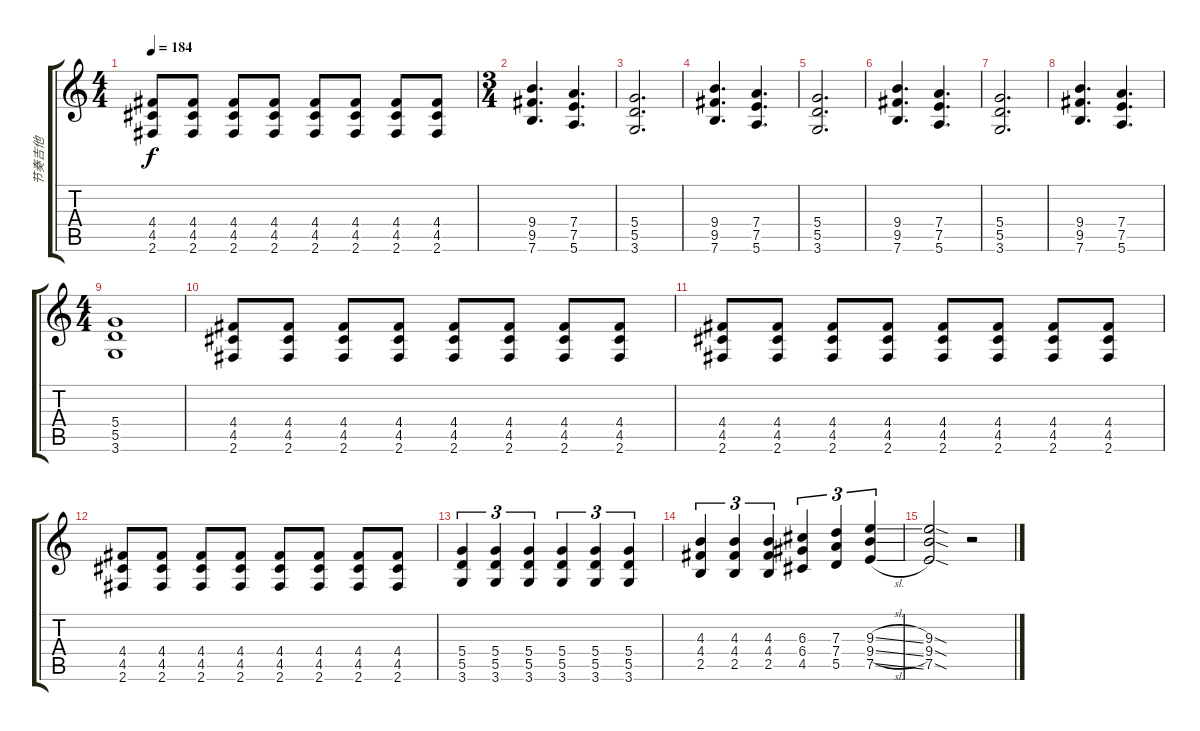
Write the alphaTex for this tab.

\track ("节奏吉他" "节奏吉他") {instrument distortionguitar}
\staff {score tabs}
\tuning (E4 B3 G3 D3 A2 E2) {hide}
\ts (4 4)
\tempo 184
\clef g2
\ks c
(4.4 4.5 2.6).8{dy f} (4.4 4.5 2.6).8 (4.4 4.5 2.6).8 (4.4 4.5 2.6).8 (4.4 4.5 2.6).8 (4.4 4.5 2.6).8 (4.4 4.5 2.6).8 (4.4 4.5 2.6).8 |
\ts (3 4)
(9.4 9.5 7.6).4{d} (7.4 7.5 5.6).4{d} |
(5.4 5.5 3.6).2{d} |
(9.4 9.5 7.6).4{d} (7.4 7.5 5.6).4{d} |
(5.4 5.5 3.6).2{d} |
(9.4 9.5 7.6).4{d} (7.4 7.5 5.6).4{d} |
(5.4 5.5 3.6).2{d} |
(9.4 9.5 7.6).4{d} (7.4 7.5 5.6).4{d} |
\ts (4 4)
(5.4 5.5 3.6).1 |
(4.4 4.5 2.6).8 (4.4 4.5 2.6).8 (4.4 4.5 2.6).8 (4.4 4.5 2.6).8 (4.4 4.5 2.6).8 (4.4 4.5 2.6).8 (4.4 4.5 2.6).8 (4.4 4.5 2.6).8 |
(4.4 4.5 2.6).8 (4.4 4.5 2.6).8 (4.4 4.5 2.6).8 (4.4 4.5 2.6).8 (4.4 4.5 2.6).8 (4.4 4.5 2.6).8 (4.4 4.5 2.6).8 (4.4 4.5 2.6).8 |
(4.4 4.5 2.6).8 (4.4 4.5 2.6).8 (4.4 4.5 2.6).8 (4.4 4.5 2.6).8 (4.4 4.5 2.6).8 (4.4 4.5 2.6).8 (4.4 4.5 2.6).8 (4.4 4.5 2.6).8 |
(5.4 5.5 3.6).4{tu (3 2)} (5.4 5.5 3.6).4{tu (3 2)} (5.4 5.5 3.6).4{tu (3 2)} (5.4 5.5 3.6).4{tu (3 2)} (5.4 5.5 3.6).4{tu (3 2)} (5.4 5.5 3.6).4{tu (3 2)} |
(4.3 4.4 2.5).4{tu (3 2)} (4.3 4.4 2.5).4{tu (3 2)} (4.3 4.4 2.5).4{tu (3 2)} (6.3 6.4 4.5).4{tu (3 2)} (7.3 7.4 5.5).4{tu (3 2)} (9.3{sl} 9.4{sl} 7.5{sl}).4{tu (3 2)} |
(9.3{sod} 9.4{sod} 7.5{sod}).2 r.2
